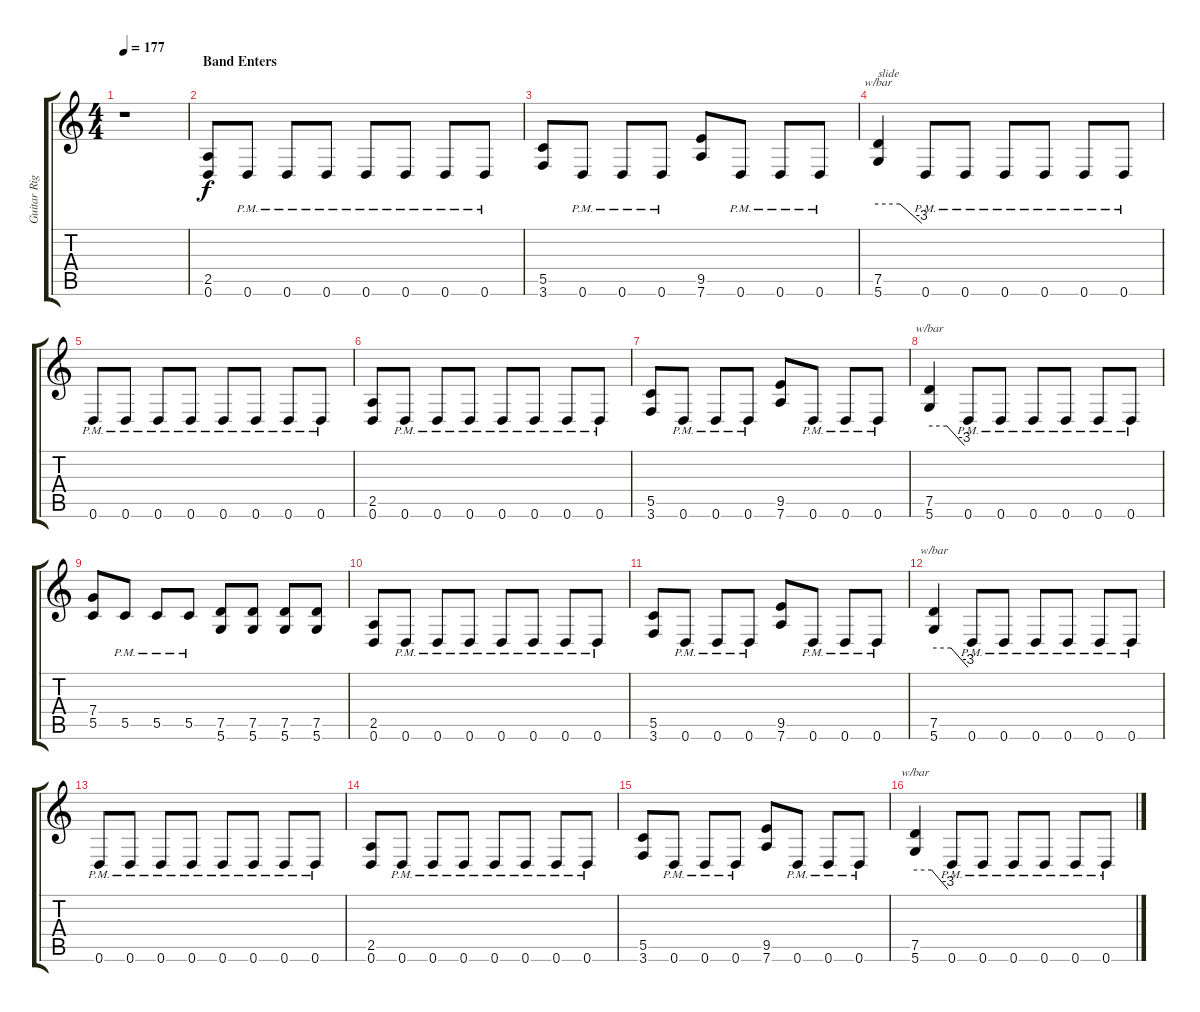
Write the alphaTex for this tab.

\track ("Guitar Right" "Guitar Rig") {instrument distortionguitar}
\staff {score tabs}
\tuning (D4 A3 F3 C3 G2 D2) {hide}
\ts (4 4)
\tempo 177
\clef g2
\ks c
r.1{dy f} |
\section ("" "Band Enters")
(2.5 0.6).8 0.6{pm}.8 0.6{pm}.8 0.6{pm}.8 0.6{pm}.8 0.6{pm}.8 0.6{pm}.8 0.6{pm}.8 |
(5.5 3.6).8 0.6{pm}.8 0.6{pm}.8 0.6{pm}.8 (9.5 7.6).8 0.6{pm}.8 0.6{pm}.8 0.6{pm}.8 |
(7.5 5.6).4{tbe (custom default 0 0 30 0 60 -12) txt "slide"} 0.6{pm}.8 0.6{pm}.8 0.6{pm}.8 0.6{pm}.8 0.6{pm}.8 0.6{pm}.8 |
0.6{pm}.8 0.6{pm}.8 0.6{pm}.8 0.6{pm}.8 0.6{pm}.8 0.6{pm}.8 0.6{pm}.8 0.6{pm}.8 |
(2.5 0.6).8 0.6{pm}.8 0.6{pm}.8 0.6{pm}.8 0.6{pm}.8 0.6{pm}.8 0.6{pm}.8 0.6{pm}.8 |
(5.5 3.6).8 0.6{pm}.8 0.6{pm}.8 0.6{pm}.8 (9.5 7.6).8 0.6{pm}.8 0.6{pm}.8 0.6{pm}.8 |
(7.5 5.6).4{tbe (custom default 0 0 30 0 60 -12)} 0.6{pm}.8 0.6{pm}.8 0.6{pm}.8 0.6{pm}.8 0.6{pm}.8 0.6{pm}.8 |
(7.4 5.5).8 5.5{pm}.8 5.5{pm}.8 5.5{pm}.8 (7.5 5.6).8 (7.5 5.6).8 (7.5 5.6).8 (7.5 5.6).8 |
(2.5 0.6).8 0.6{pm}.8 0.6{pm}.8 0.6{pm}.8 0.6{pm}.8 0.6{pm}.8 0.6{pm}.8 0.6{pm}.8 |
(5.5 3.6).8 0.6{pm}.8 0.6{pm}.8 0.6{pm}.8 (9.5 7.6).8 0.6{pm}.8 0.6{pm}.8 0.6{pm}.8 |
(7.5 5.6).4{tbe (custom default 0 0 30 0 60 -12)} 0.6{pm}.8 0.6{pm}.8 0.6{pm}.8 0.6{pm}.8 0.6{pm}.8 0.6{pm}.8 |
0.6{pm}.8 0.6{pm}.8 0.6{pm}.8 0.6{pm}.8 0.6{pm}.8 0.6{pm}.8 0.6{pm}.8 0.6{pm}.8 |
(2.5 0.6).8 0.6{pm}.8 0.6{pm}.8 0.6{pm}.8 0.6{pm}.8 0.6{pm}.8 0.6{pm}.8 0.6{pm}.8 |
(5.5 3.6).8 0.6{pm}.8 0.6{pm}.8 0.6{pm}.8 (9.5 7.6).8 0.6{pm}.8 0.6{pm}.8 0.6{pm}.8 |
(7.5 5.6).4{tbe (custom default 0 0 30 0 60 -12)} 0.6{pm}.8 0.6{pm}.8 0.6{pm}.8 0.6{pm}.8 0.6{pm}.8 0.6{pm}.8
